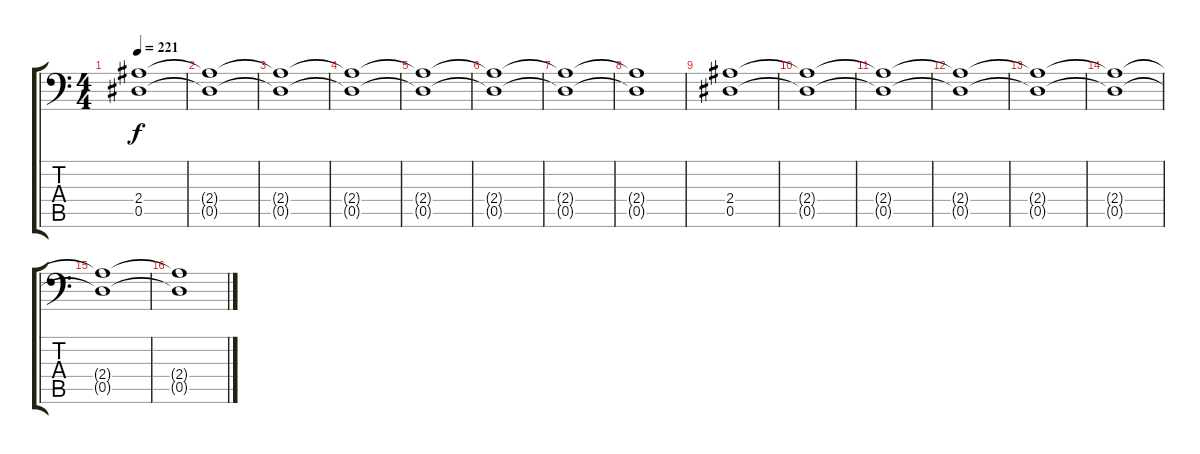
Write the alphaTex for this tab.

\track "" {instrument distortionguitar}
\staff {score tabs}
\tuning (Bb3 F3 Db3 Ab2 Eb2 Bb1) {hide}
\ts (4 4)
\tempo 221
\clef f4
\ks c
(2.4 0.5).1{dy f} |
(2.4{t} 0.5{t}).1 |
(2.4{t} 0.5{t}).1 |
(2.4{t} 0.5{t}).1 |
(2.4{t} 0.5{t}).1 |
(2.4{t} 0.5{t}).1 |
(2.4{t} 0.5{t}).1 |
(2.4{t} 0.5{t}).1 |
(2.4 0.5).1 |
(2.4{t} 0.5{t}).1 |
(2.4{t} 0.5{t}).1 |
(2.4{t} 0.5{t}).1 |
(2.4{t} 0.5{t}).1 |
(2.4{t} 0.5{t}).1 |
(2.4{t} 0.5{t}).1 |
(2.4{t} 0.5{t}).1
